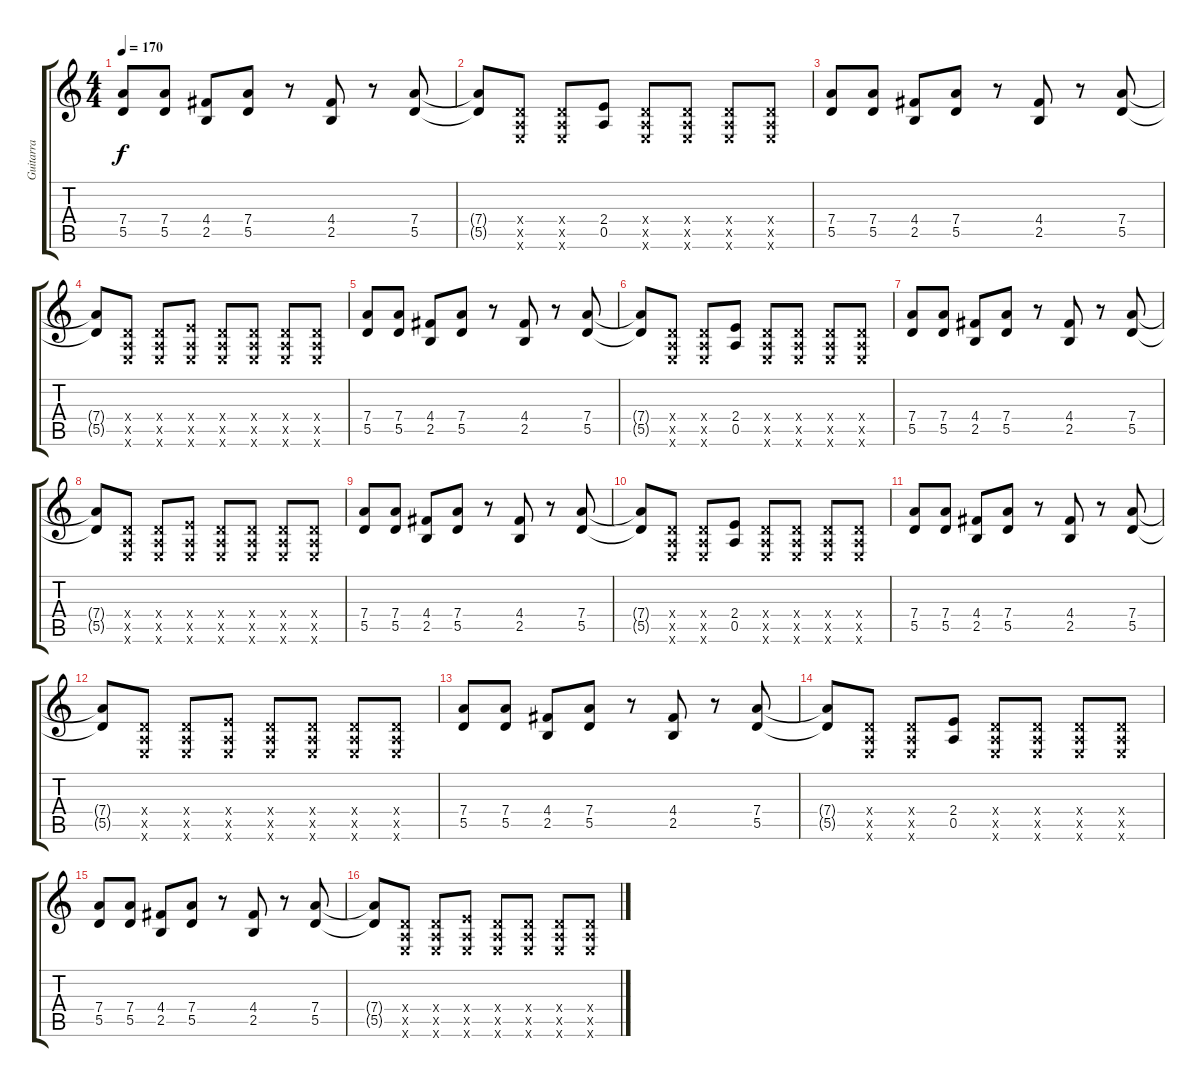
\track ("Guitarra" "Guitarra") {instrument distortionguitar}
\staff {score tabs}
\tuning (E4 B3 G3 D3 A2 E2) {hide}
\ts (4 4)
\tempo 170
\clef g2
\ks c
(7.4 5.5).8{dy f volume 10 instrument overdrivenguitar} (7.4 5.5).8 (4.4 2.5).8 (7.4 5.5).8 r.8 (4.4 2.5).8 r.8 (7.4 5.5).8 |
(7.4{t} 5.5{t}).8 (0.4{x} 0.5{x} 0.6{x}).8 (0.4{x} 0.5{x} 0.6{x}).8 (2.4 0.5).8 (0.4{x} 0.5{x} 0.6{x}).8 (0.4{x} 0.5{x} 0.6{x}).8 (0.4{x} 0.5{x} 0.6{x}).8 (0.4{x} 0.5{x} 0.6{x}).8 |
(7.4 5.5).8 (7.4 5.5).8 (4.4 2.5).8 (7.4 5.5).8 r.8 (4.4 2.5).8 r.8 (7.4 5.5).8 |
(7.4{t} 5.5{t}).8 (0.4{x} 0.5{x} 0.6{x}).8 (0.4{x} 0.5{x} 0.6{x}).8 (2.4{x} 0.5{x} 0.6{x}).8 (0.4{x} 0.5{x} 0.6{x}).8 (0.4{x} 0.5{x} 0.6{x}).8 (0.4{x} 0.5{x} 0.6{x}).8 (0.4{x} 0.5{x} 0.6{x}).8 |
(7.4 5.5).8 (7.4 5.5).8 (4.4 2.5).8 (7.4 5.5).8 r.8 (4.4 2.5).8 r.8 (7.4 5.5).8 |
(7.4{t} 5.5{t}).8 (0.4{x} 0.5{x} 0.6{x}).8 (0.4{x} 0.5{x} 0.6{x}).8 (2.4 0.5).8 (0.4{x} 0.5{x} 0.6{x}).8 (0.4{x} 0.5{x} 0.6{x}).8 (0.4{x} 0.5{x} 0.6{x}).8 (0.4{x} 0.5{x} 0.6{x}).8 |
(7.4 5.5).8 (7.4 5.5).8 (4.4 2.5).8 (7.4 5.5).8 r.8 (4.4 2.5).8 r.8 (7.4 5.5).8 |
(7.4{t} 5.5{t}).8 (0.4{x} 0.5{x} 0.6{x}).8 (0.4{x} 0.5{x} 0.6{x}).8 (2.4{x} 0.5{x} 0.6{x}).8 (0.4{x} 0.5{x} 0.6{x}).8 (0.4{x} 0.5{x} 0.6{x}).8 (0.4{x} 0.5{x} 0.6{x}).8 (0.4{x} 0.5{x} 0.6{x}).8 |
(7.4 5.5).8{volume 13 instrument distortionguitar} (7.4 5.5).8 (4.4 2.5).8 (7.4 5.5).8 r.8 (4.4 2.5).8 r.8 (7.4 5.5).8 |
(7.4{t} 5.5{t}).8 (0.4{x} 0.5{x} 0.6{x}).8 (0.4{x} 0.5{x} 0.6{x}).8 (2.4 0.5).8 (0.4{x} 0.5{x} 0.6{x}).8 (0.4{x} 0.5{x} 0.6{x}).8 (0.4{x} 0.5{x} 0.6{x}).8 (0.4{x} 0.5{x} 0.6{x}).8 |
(7.4 5.5).8 (7.4 5.5).8 (4.4 2.5).8 (7.4 5.5).8 r.8 (4.4 2.5).8 r.8 (7.4 5.5).8 |
(7.4{t} 5.5{t}).8 (0.4{x} 0.5{x} 0.6{x}).8 (0.4{x} 0.5{x} 0.6{x}).8 (2.4{x} 0.5{x} 0.6{x}).8 (0.4{x} 0.5{x} 0.6{x}).8 (0.4{x} 0.5{x} 0.6{x}).8 (0.4{x} 0.5{x} 0.6{x}).8 (0.4{x} 0.5{x} 0.6{x}).8 |
(7.4 5.5).8 (7.4 5.5).8 (4.4 2.5).8 (7.4 5.5).8 r.8 (4.4 2.5).8 r.8 (7.4 5.5).8 |
(7.4{t} 5.5{t}).8 (0.4{x} 0.5{x} 0.6{x}).8 (0.4{x} 0.5{x} 0.6{x}).8 (2.4 0.5).8 (0.4{x} 0.5{x} 0.6{x}).8 (0.4{x} 0.5{x} 0.6{x}).8 (0.4{x} 0.5{x} 0.6{x}).8 (0.4{x} 0.5{x} 0.6{x}).8 |
(7.4 5.5).8 (7.4 5.5).8 (4.4 2.5).8 (7.4 5.5).8 r.8 (4.4 2.5).8 r.8 (7.4 5.5).8 |
(7.4{t} 5.5{t}).8 (0.4{x} 0.5{x} 0.6{x}).8 (0.4{x} 0.5{x} 0.6{x}).8 (2.4{x} 0.5{x} 0.6{x}).8 (0.4{x} 0.5{x} 0.6{x}).8 (0.4{x} 0.5{x} 0.6{x}).8 (0.4{x} 0.5{x} 0.6{x}).8 (0.4{x} 0.5{x} 0.6{x}).8
